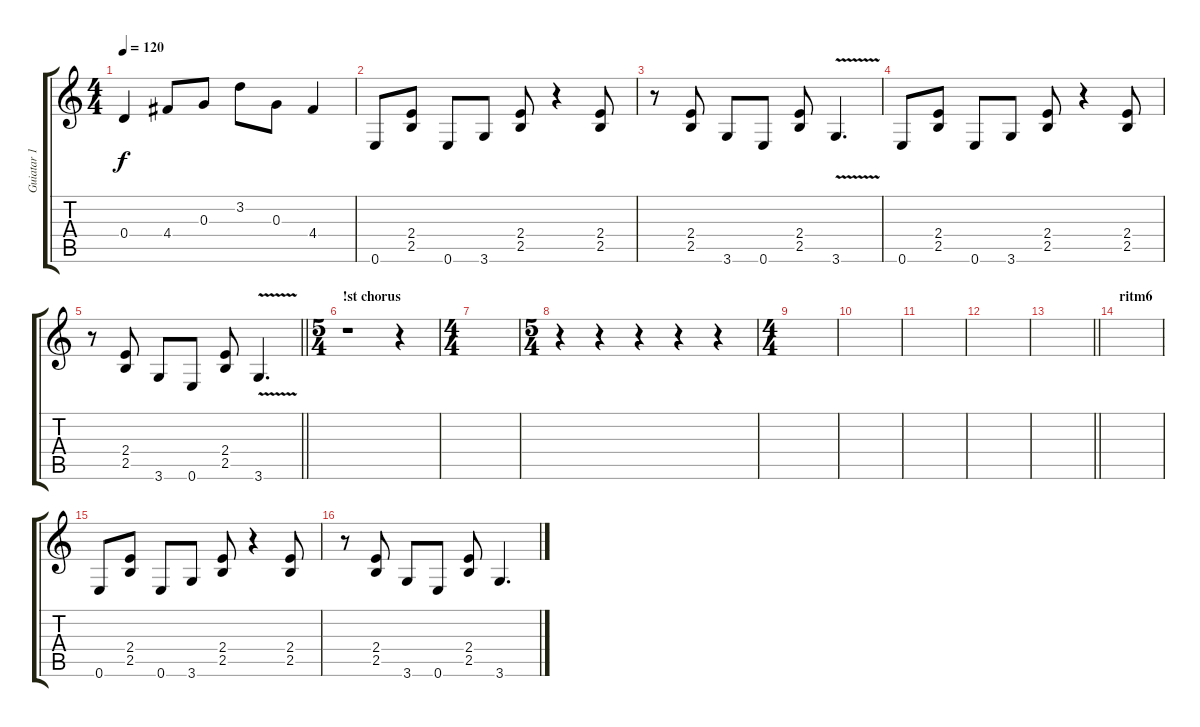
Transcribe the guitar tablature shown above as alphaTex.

\track ("Guiatar 1" "Guiatar 1") {instrument overdrivenguitar}
\staff {score tabs}
\tuning (E4 B3 G3 D3 A2 E2) {hide}
\ts (4 4)
\tempo 120
\clef g2
\ks c
0.4.4{dy f} 4.4.8 0.3.8 3.2.8 0.3.8 4.4.4 |
0.6.8 (2.4 2.5).8 0.6.8 3.6.8 (2.4 2.5).8 r.4 (2.4 2.5).8 |
r.8 (2.4 2.5).8 3.6.8 0.6.8 (2.4 2.5).8 3.6{v}.4{d} |
0.6.8 (2.4 2.5).8 0.6.8 3.6.8 (2.4 2.5).8 r.4 (2.4 2.5).8 |
\barLineRight lightlight
r.8 (2.4 2.5).8 3.6.8 0.6.8 (2.4 2.5).8 3.6{v}.4{d} |
\ts (5 4)
\section ("" "!st chorus")
r.1 r.4 |
\ts (4 4)
|
\ts (5 4)
r.4 r.4 r.4 r.4 r.4 |
\ts (4 4)
|
|
|
|
\barLineRight lightlight
|
\section ("" "ritm6")
|
0.6.8 (2.4 2.5).8 0.6.8 3.6.8 (2.4 2.5).8 r.4 (2.4 2.5).8 |
r.8 (2.4 2.5).8 3.6.8 0.6.8 (2.4 2.5).8 3.6.4{d}
